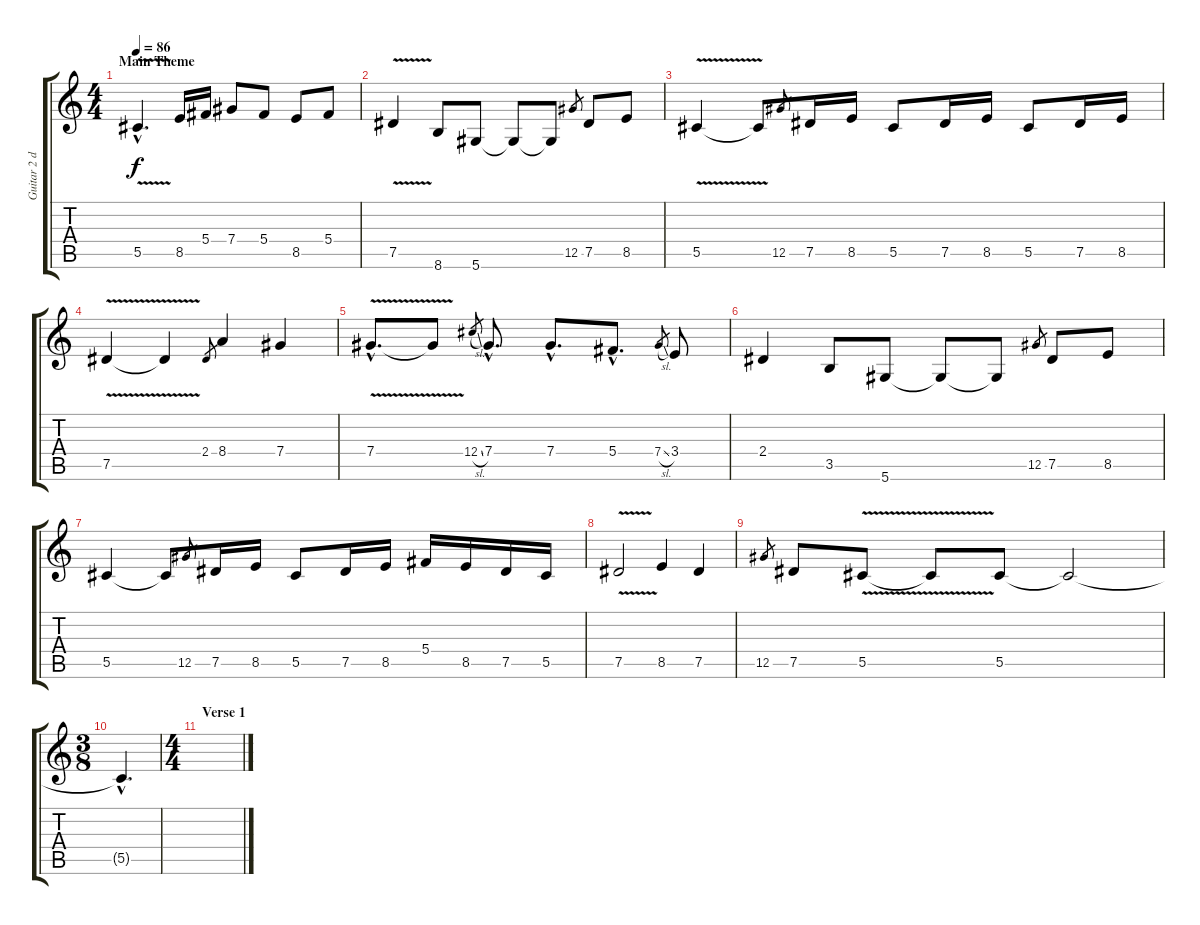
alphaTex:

\track ("Guitar 2 dist" "Guitar 2 d") {instrument distortionguitar}
\staff {score tabs}
\tuning (Eb4 Bb3 Gb3 Db3 Ab2 Eb2) {hide}
\ts (4 4)
\section ("" "Main Theme")
\tempo 86
\clef g2
\ks c
5.5{v hac}.4{d dy f instrument distortionguitar} 8.5.16 5.4.16 7.4.8 5.4.8 8.5.8 5.4.8 |
7.5{v}.4 8.6.8 5.6.8 5.6{t}.8 5.6{t}.8 12.5.8{gr} 7.5.8 8.5.8 |
5.5{v}.4 5.5{t}.8 12.5.8{gr} 7.5.16 8.5.16 5.5.8 7.5.16 8.5.16 5.5.8 7.5.16 8.5.16 |
7.5{v}.4 7.5{t}.4 2.4.8{gr} 8.4.4 7.4.4 |
7.4{v hac}.8{d} 7.4{t}.8 12.4{sl}.8{gr} 7.4{hac}.8{d} 7.4{hac}.8{d} 5.4{hac}.8{d} 7.4{sl}.8{gr} 3.4.8 |
2.4.4 3.5.8 5.6.8 5.6{t}.8 5.6{t}.8 12.5.8{gr} 7.5.8 8.5.8 |
5.5.4 5.5{t}.8 12.5.8{gr} 7.5.16 8.5.16 5.5.8 7.5.16 8.5.16 5.4.16 8.5.16 7.5.16 5.5.16 |
7.5{v}.2 8.5.4 7.5.4 |
12.5.8{gr} 7.5.8 5.5{v}.8 5.5{t}.8 5.5.8 5.5{t}.2 |
\ts (3 8)
5.5{hac t}.4{d} |
\ts (4 4)
\section ("" "Verse 1")
